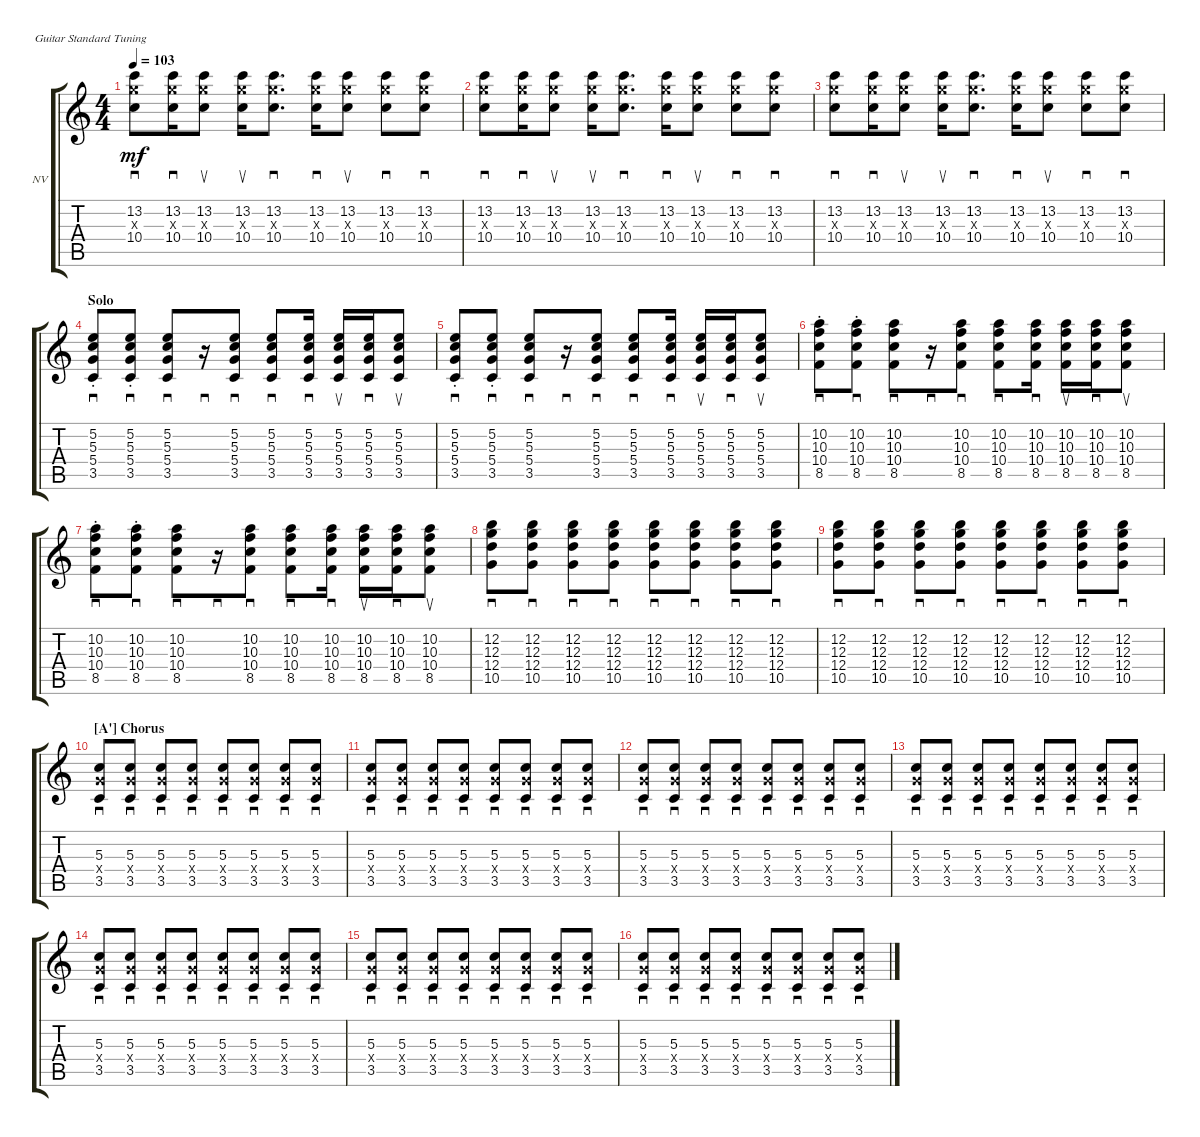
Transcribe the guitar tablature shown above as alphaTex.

\defaultSystemsLayout 4
\bracketExtendMode groupsimilarinstruments
\firstSystemTrackNameOrientation horizontal
\otherSystemsTrackNameOrientation horizontal
\track ("Nick Valensi" "NV") {instrument electricguitarclean}
\staff {score tabs}
\tuning (E4 B3 G3 D3 A2 E2)
\ts (4 4)
\tempo 103
\clef g2
\ks c
(12.3{x} 10.4 13.2).8{sd dy mf} (12.3{x} 10.4 13.2).16{sd} (12.3{x} 10.4 13.2).8{su} (12.3{x} 10.4 13.2).16{su} (12.3{x} 10.4 13.2).8{d sd} (12.3{x} 10.4 13.2).16{sd} (12.3{x} 10.4 13.2).8{su} (12.3{x} 10.4 13.2).8{sd} (12.3{x} 10.4 13.2).8{sd} |
(12.3{x} 10.4 13.2).8{sd} (12.3{x} 10.4 13.2).16{sd} (12.3{x} 10.4 13.2).8{su} (12.3{x} 10.4 13.2).16{su} (12.3{x} 10.4 13.2).8{d sd} (12.3{x} 10.4 13.2).16{sd} (12.3{x} 10.4 13.2).8{su} (12.3{x} 10.4 13.2).8{sd} (12.3{x} 10.4 13.2).8{sd} |
(12.3{x} 10.4 13.2).8{sd} (12.3{x} 10.4 13.2).16{sd} (12.3{x} 10.4 13.2).8{su} (12.3{x} 10.4 13.2).16{su} (12.3{x} 10.4 13.2).8{d sd} (12.3{x} 10.4 13.2).16{sd} (12.3{x} 10.4 13.2).8{su} (12.3{x} 10.4 13.2).8{sd} (12.3{x} 10.4 13.2).8{sd} |
\section ("" "Solo")
(3.5{st} 5.4{st} 5.3{st} 5.2{st}).8{sd} (3.5{st} 5.4{st} 5.3{st} 5.2{st}).8{sd} (3.5 5.4 5.3 5.2).8{sd} r.16{sd} (3.5 5.4 5.3 5.2).8{sd} (3.5 5.4 5.3 5.2).8{sd} (3.5 5.4 5.3 5.2).16{sd} (3.5 5.4 5.3 5.2).16{su} (3.5 5.4 5.3 5.2).16{sd} (3.5 5.4 5.3 5.2).8{su} |
(3.5{st} 5.4{st} 5.3{st} 5.2{st}).8{sd} (3.5{st} 5.4{st} 5.3{st} 5.2{st}).8{sd} (3.5 5.4 5.3 5.2).8{sd} r.16{sd} (3.5 5.4 5.3 5.2).8{sd} (3.5 5.4 5.3 5.2).8{sd} (3.5 5.4 5.3 5.2).16{sd} (3.5 5.4 5.3 5.2).16{su} (3.5 5.4 5.3 5.2).16{sd} (3.5 5.4 5.3 5.2).8{su} |
(8.5{st} 10.4{st} 10.3{st} 10.2{st}).8{sd} (8.5{st} 10.4{st} 10.3{st} 10.2{st}).8{sd} (8.5 10.4 10.3 10.2).8{sd} r.16{sd} (8.5 10.4 10.3 10.2).8{sd} (8.5 10.4 10.3 10.2).8{sd} (8.5 10.4 10.3 10.2).16{sd} (8.5 10.4 10.3 10.2).16{su} (8.5 10.4 10.3 10.2).16{sd} (8.5 10.4 10.3 10.2).8{su} |
(8.5{st} 10.4{st} 10.3{st} 10.2{st}).8{sd} (8.5{st} 10.4{st} 10.3{st} 10.2{st}).8{sd} (8.5 10.4 10.3 10.2).8{sd} r.16{sd} (8.5 10.4 10.3 10.2).8{sd} (8.5 10.4 10.3 10.2).8{sd} (8.5 10.4 10.3 10.2).16{sd} (8.5 10.4 10.3 10.2).16{su} (8.5 10.4 10.3 10.2).16{sd} (8.5 10.4 10.3 10.2).8{su} |
(10.5 12.4 12.3 12.2).8{sd} (10.5 12.4 12.3 12.2).8{sd} (10.5 12.4 12.3 12.2).8{sd} (10.5 12.4 12.3 12.2).8{sd} (10.5 12.4 12.3 12.2).8{sd} (10.5 12.4 12.3 12.2).8{sd} (10.5 12.4 12.3 12.2).8{sd} (10.5 12.4 12.3 12.2).8{sd} |
(10.5 12.4 12.3 12.2).8{sd} (10.5 12.4 12.3 12.2).8{sd} (10.5 12.4 12.3 12.2).8{sd} (10.5 12.4 12.3 12.2).8{sd} (10.5 12.4 12.3 12.2).8{sd} (10.5 12.4 12.3 12.2).8{sd} (10.5 12.4 12.3 12.2).8{sd} (10.5 12.4 12.3 12.2).8{sd} |
\section ("A'" "Chorus")
(3.5 5.3 5.4{x}).8{sd} (3.5 5.3 5.4{x}).8{sd} (3.5 5.3 5.4{x}).8{sd} (3.5 5.3 5.4{x}).8{sd} (3.5 5.3 5.4{x}).8{sd} (3.5 5.3 5.4{x}).8{sd} (3.5 5.3 5.4{x}).8{sd} (3.5 5.3 5.4{x}).8{sd} |
(3.5 5.3 5.4{x}).8{sd} (3.5 5.3 5.4{x}).8{sd} (3.5 5.3 5.4{x}).8{sd} (3.5 5.3 5.4{x}).8{sd} (3.5 5.3 5.4{x}).8{sd} (3.5 5.3 5.4{x}).8{sd} (3.5 5.3 5.4{x}).8{sd} (3.5 5.3 5.4{x}).8{sd} |
(3.5 5.3 5.4{x}).8{sd} (3.5 5.3 5.4{x}).8{sd} (3.5 5.3 5.4{x}).8{sd} (3.5 5.3 5.4{x}).8{sd} (3.5 5.3 5.4{x}).8{sd} (3.5 5.3 5.4{x}).8{sd} (3.5 5.3 5.4{x}).8{sd} (3.5 5.3 5.4{x}).8{sd} |
(3.5 5.3 5.4{x}).8{sd} (3.5 5.3 5.4{x}).8{sd} (3.5 5.3 5.4{x}).8{sd} (3.5 5.3 5.4{x}).8{sd} (3.5 5.3 5.4{x}).8{sd} (3.5 5.3 5.4{x}).8{sd} (3.5 5.3 5.4{x}).8{sd} (3.5 5.3 5.4{x}).8{sd} |
(3.5 5.3 5.4{x}).8{sd} (3.5 5.3 5.4{x}).8{sd} (3.5 5.3 5.4{x}).8{sd} (3.5 5.3 5.4{x}).8{sd} (3.5 5.3 5.4{x}).8{sd} (3.5 5.3 5.4{x}).8{sd} (3.5 5.3 5.4{x}).8{sd} (3.5 5.3 5.4{x}).8{sd} |
(3.5 5.3 5.4{x}).8{sd} (3.5 5.3 5.4{x}).8{sd} (3.5 5.3 5.4{x}).8{sd} (3.5 5.3 5.4{x}).8{sd} (3.5 5.3 5.4{x}).8{sd} (3.5 5.3 5.4{x}).8{sd} (3.5 5.3 5.4{x}).8{sd} (3.5 5.3 5.4{x}).8{sd} |
(3.5 5.3 5.4{x}).8{sd} (3.5 5.3 5.4{x}).8{sd} (3.5 5.3 5.4{x}).8{sd} (3.5 5.3 5.4{x}).8{sd} (3.5 5.3 5.4{x}).8{sd} (3.5 5.3 5.4{x}).8{sd} (3.5 5.3 5.4{x}).8{sd} (3.5 5.3 5.4{x}).8{sd}
